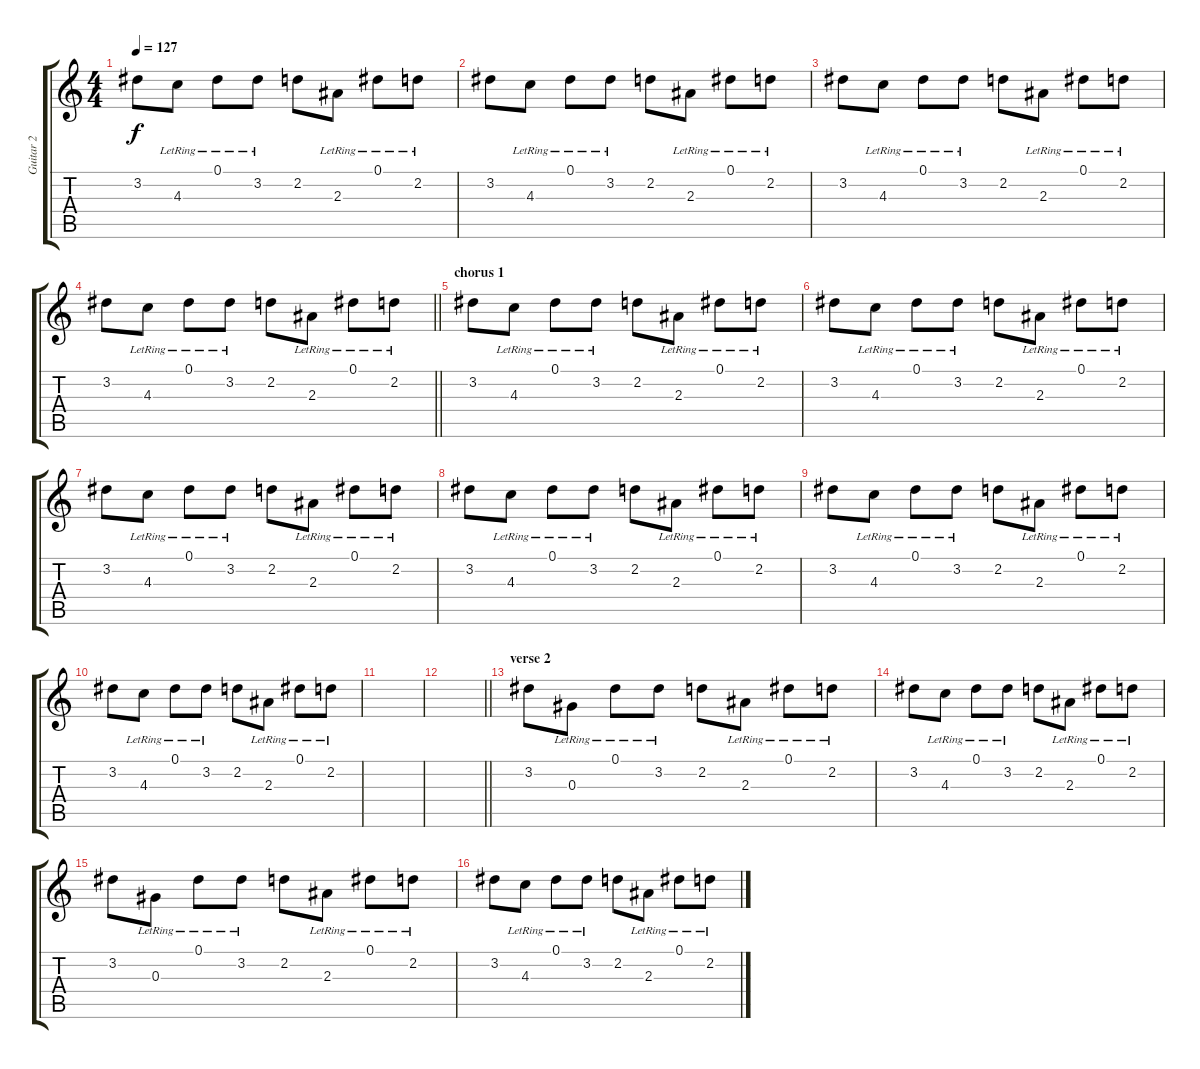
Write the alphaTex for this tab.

\track ("Guitar 2" "Guitar 2") {instrument electricguitarjazz}
\staff {score tabs}
\tuning (Eb4 C4 Ab3 Eb3 Ab2 Eb2) {hide}
\ts (4 4)
\tempo 127
\clef g2
\ks c
3.2.8{dy f} 4.3{lr}.8 0.1{lr}.8 3.2{lr}.8 2.2.8 2.3{lr}.8 0.1{lr}.8 2.2{lr}.8 |
3.2.8 4.3{lr}.8 0.1{lr}.8 3.2{lr}.8 2.2.8 2.3{lr}.8 0.1{lr}.8 2.2{lr}.8 |
3.2.8 4.3{lr}.8 0.1{lr}.8 3.2{lr}.8 2.2.8 2.3{lr}.8 0.1{lr}.8 2.2{lr}.8 |
\barLineRight lightlight
3.2.8 4.3{lr}.8 0.1{lr}.8 3.2{lr}.8 2.2.8 2.3{lr}.8 0.1{lr}.8 2.2{lr}.8 |
\section ("" "chorus 1")
3.2.8 4.3{lr}.8 0.1{lr}.8 3.2{lr}.8 2.2.8 2.3{lr}.8 0.1{lr}.8 2.2{lr}.8 |
3.2.8 4.3{lr}.8 0.1{lr}.8 3.2{lr}.8 2.2.8 2.3{lr}.8 0.1{lr}.8 2.2{lr}.8 |
3.2.8 4.3{lr}.8 0.1{lr}.8 3.2{lr}.8 2.2.8 2.3{lr}.8 0.1{lr}.8 2.2{lr}.8 |
3.2.8 4.3{lr}.8 0.1{lr}.8 3.2{lr}.8 2.2.8 2.3{lr}.8 0.1{lr}.8 2.2{lr}.8 |
3.2.8 4.3{lr}.8 0.1{lr}.8 3.2{lr}.8 2.2.8 2.3{lr}.8 0.1{lr}.8 2.2{lr}.8 |
3.2.8 4.3{lr}.8 0.1{lr}.8 3.2{lr}.8 2.2.8 2.3{lr}.8 0.1{lr}.8 2.2{lr}.8 |
|
\barLineRight lightlight
|
\section ("" "verse 2")
3.2.8 0.3{lr}.8 0.1{lr}.8 3.2{lr}.8 2.2.8 2.3{lr}.8 0.1{lr}.8 2.2{lr}.8 |
3.2.8 4.3{lr}.8 0.1{lr}.8 3.2{lr}.8 2.2.8 2.3{lr}.8 0.1{lr}.8 2.2{lr}.8 |
3.2.8 0.3{lr}.8 0.1{lr}.8 3.2{lr}.8 2.2.8 2.3{lr}.8 0.1{lr}.8 2.2{lr}.8 |
3.2.8 4.3{lr}.8 0.1{lr}.8 3.2{lr}.8 2.2.8 2.3{lr}.8 0.1{lr}.8 2.2{lr}.8
